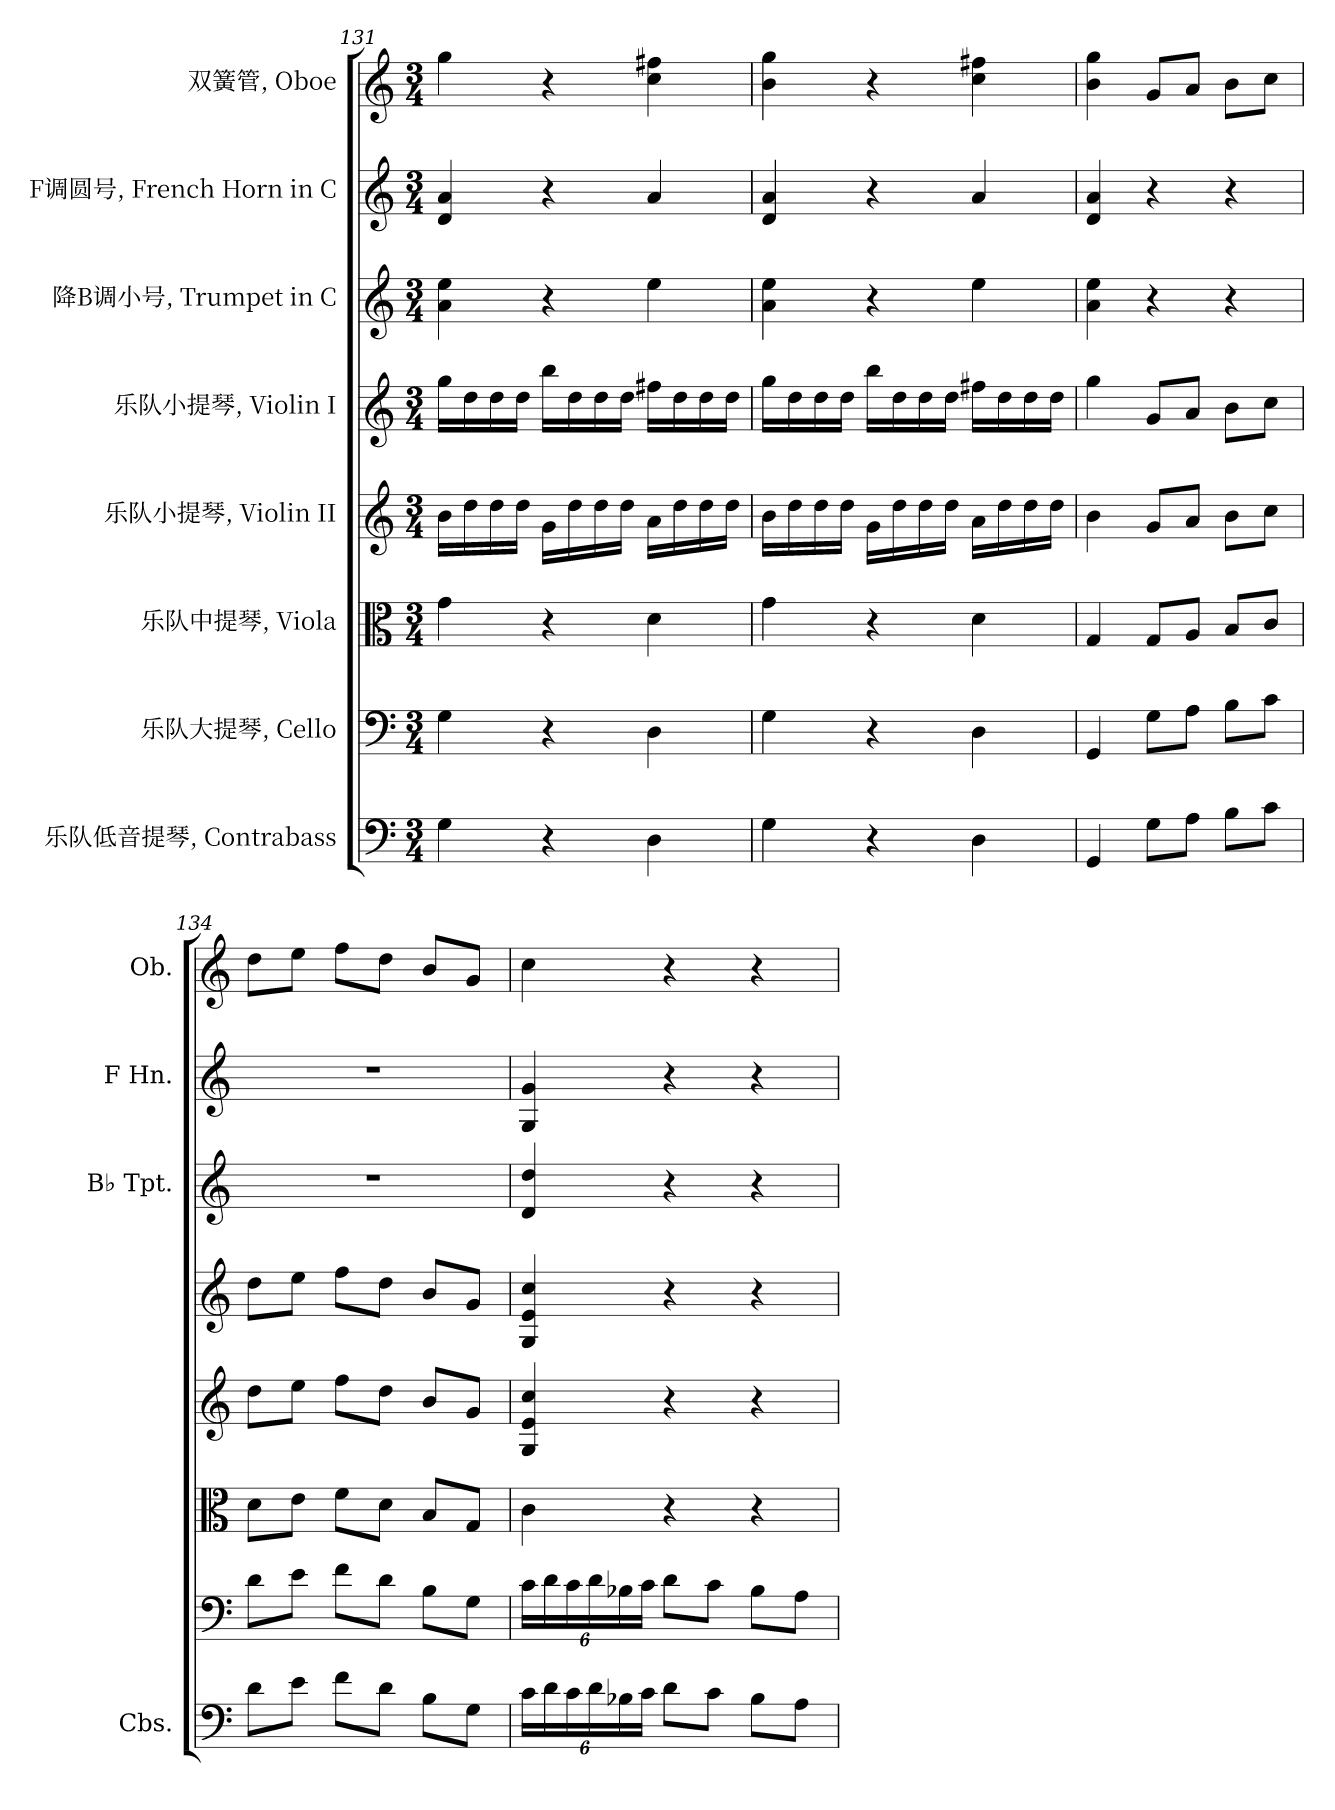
**kern	**kern	**kern	**kern	**kern	**kern	**kern	**kern
*part8	*part7	*part6	*part5	*part4	*part3	*part2	*part1
*staff8	*staff7	*staff6	*staff5	*staff4	*staff3	*staff2	*staff1
*I"乐队低音提琴, Contrabass	*I"乐队大提琴, Cello	*I"乐队中提琴, Viola	*I"乐队小提琴, Violin II	*I"乐队小提琴, Violin I	*I"降B调小号, Trumpet in C	*I"F调圆号, French Horn in C	*I"双簧管, Oboe
*I'Cbs.	*	*	*	*	*I'B♭ Tpt.	*I'F Hn.	*I'Ob.
*clefF4	*clefF4	*clefC3	*clefG2	*clefG2	*clefG2	*clefG2	*clefG2
*ITrd7c12	*	*	*	*	*ITrd1c2	*ITrd4c7	*
*k[]	*k[]	*k[]	*k[]	*k[]	*k[b-e-]	*k[b-]	*k[]
*M3/4	*M3/4	*M3/4	*M3/4	*M3/4	*M3/4	*M3/4	*M3/4
=131	=131	=131	=131	=131	=131	=131	=131
4GG\	4G\	4g\	16b\LL	16gg\LL	4g\ 4dd\	4G/ 4d/	4gg\
.	.	.	16dd\	16dd\	.	.	.
.	.	.	16dd\	16dd\	.	.	.
.	.	.	16dd\JJ	16dd\JJ	.	.	.
4r	4r	4r	16g\LL	16bb\LL	4r	4r	4r
.	.	.	16dd\	16dd\	.	.	.
.	.	.	16dd\	16dd\	.	.	.
.	.	.	16dd\JJ	16dd\JJ	.	.	.
4DD\	4D\	4d\	16a\LL	16ff#X\LL	4dd\	4d/	4cc\ 4ff#X\
.	.	.	16dd\	16dd\	.	.	.
.	.	.	16dd\	16dd\	.	.	.
.	.	.	16dd\JJ	16dd\JJ	.	.	.
=132	=132	=132	=132	=132	=132	=132	=132
4GG\	4G\	4g\	16b\LL	16gg\LL	4g\ 4dd\	4G/ 4d/	4b\ 4gg\
.	.	.	16dd\	16dd\	.	.	.
.	.	.	16dd\	16dd\	.	.	.
.	.	.	16dd\JJ	16dd\JJ	.	.	.
4r	4r	4r	16g\LL	16bb\LL	4r	4r	4r
.	.	.	16dd\	16dd\	.	.	.
.	.	.	16dd\	16dd\	.	.	.
.	.	.	16dd\JJ	16dd\JJ	.	.	.
4DD\	4D\	4d\	16a\LL	16ff#X\LL	4dd\	4d/	4cc\ 4ff#X\
.	.	.	16dd\	16dd\	.	.	.
.	.	.	16dd\	16dd\	.	.	.
.	.	.	16dd\JJ	16dd\JJ	.	.	.
!!LO:PB:g=z
=133	=133	=133	=133	=133	=133	=133	=133
4GGG/	4GG/	4G/	4b\	4gg\	4g\ 4dd\	4G/ 4d/	4b\ 4gg\
8GG\L	8G\L	8G/L	8g/L	8g/L	4r	4r	8g/L
8AA\J	8A\J	8A/J	8a/J	8a/J	.	.	8a/J
8BB\L	8B\L	8B/L	8b\L	8b\L	4r	4r	8b\L
8C\J	8c\J	8c/J	8cc\J	8cc\J	.	.	8cc\J
=134	=134	=134	=134	=134	=134	=134	=134
8D\L	8d\L	8d\L	8dd\L	8dd\L	2.r	2.r	8dd\L
8E\J	8e\J	8e\J	8ee\J	8ee\J	.	.	8ee\J
8F\L	8f\L	8f\L	8ff\L	8ff\L	.	.	8ff\L
8D\J	8d\J	8d\J	8dd\J	8dd\J	.	.	8dd\J
8BB\L	8B\L	8B/L	8b/L	8b/L	.	.	8b/L
8GG\J	8G\J	8G/J	8g/J	8g/J	.	.	8g/J
=135	=135	=135	=135	=135	=135	=135	=135
*Xbrackettup	*Xbrackettup	*	*	*	*	*	*
24C\LL	24c\LL	4c\	4G/ 4e/ 4cc/	4G/ 4e/ 4cc/	4c/ 4cc/	4C/ 4c/	4cc\
24D\	24d\	.	.	.	.	.	.
24C\	24c\	.	.	.	.	.	.
24D\	24d\	.	.	.	.	.	.
24BB-X\	24B-X\	.	.	.	.	.	.
24C\JJ	24c\JJ	.	.	.	.	.	.
8D\L	8d\L	4r	4r	4r	4r	4r	4r
8C\J	8c\J	.	.	.	.	.	.
8BB-\L	8B-\L	4r	4r	4r	4r	4r	4r
8AA\J	8A\J	.	.	.	.	.	.
=	=	=	=	=	=	=	=
*-	*-	*-	*-	*-	*-	*-	*-
